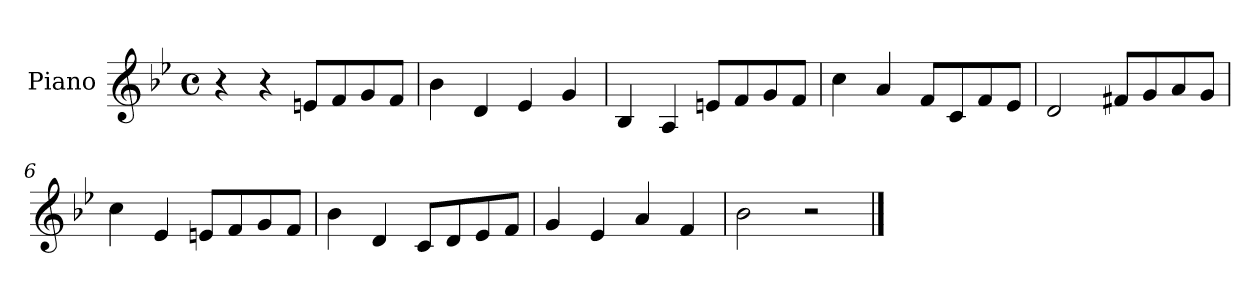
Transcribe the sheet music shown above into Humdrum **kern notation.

**kern
*part1
*staff1
*I"Piano
*I'Pno
*clefG2
*k[b-e-]
*B-:
*M4/4
*met(c)
=1
4r
4r
8en/L
8f/
8g/
8f/J
=2
4b-\
4d/
4e-/
4g/
=3
4B-/
4A/
8en/L
8f/
8g/
8f/J
=4
4cc\
4a/
8f/L
8c/
8f/
8e-/J
=5
2d/
8f#X/L
8g/
8a/
8g/J
=6
4cc\
4e-/
8en/L
8f/
8g/
8f/J
=7
4b-\
4d/
8c/L
8d/
8e-/
8f/J
=8
4g/
4e-/
4a/
4f/
=9
2b-\
2r
==
*-
